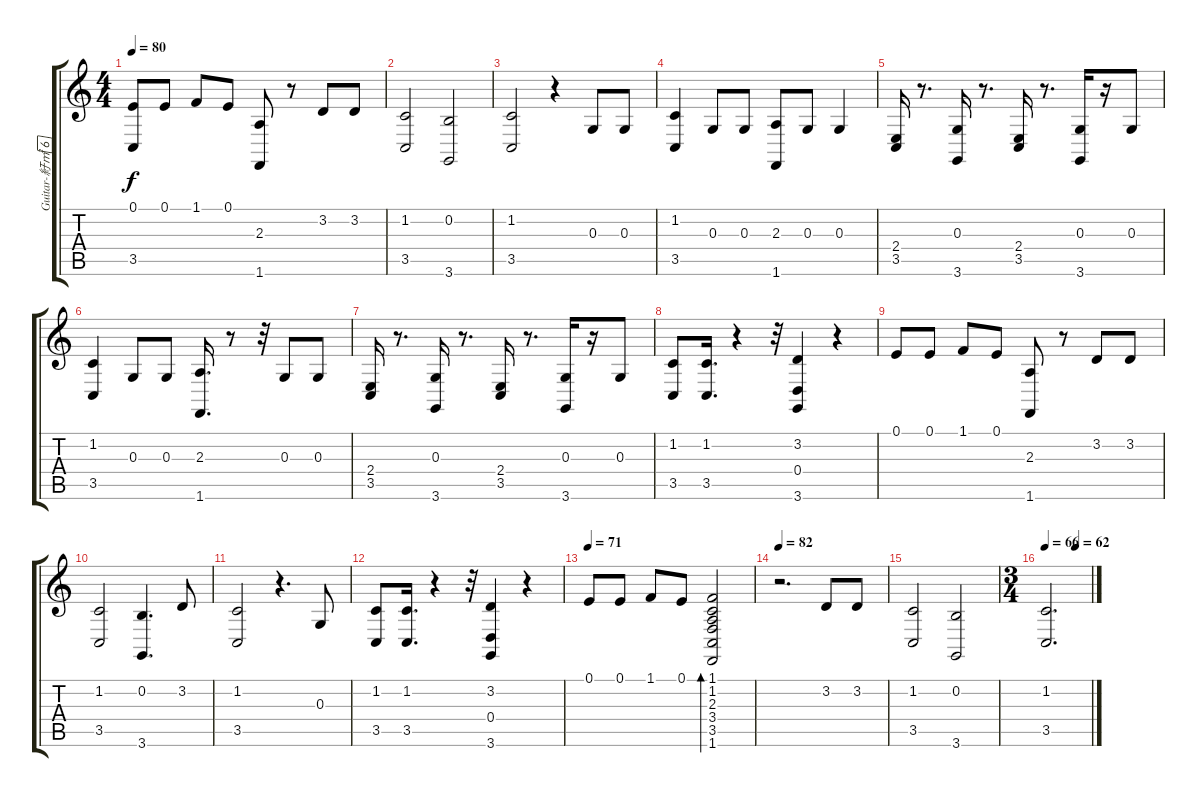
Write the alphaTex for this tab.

\track ("Guitar-紆㎡(solo)" "Guitar-紆㎡") {instrument vibraphone}
\staff {score tabs}
\tuning (E4 B3 G3 D3 A2 E2) {hide}
\ts (4 4)
\tempo 80
\clef g2
\ks c
(0.1 3.5).8{dy f} 0.1.8 1.1.8 0.1.8 (2.3 1.6).8 r.8 3.2.8 3.2.8 |
(1.2 3.5).2 (0.2 3.6).2 |
(1.2 3.5).2 r.4 0.3.8 0.3.8 |
(1.2 3.5).4 0.3.8 0.3.8 (2.3 1.6).8 0.3.8 0.3.4 |
(2.4 3.5).16 r.8{d} (0.3 3.6).16 r.8{d} (2.4 3.5).16 r.8{d} (0.3 3.6).16 r.16 0.3.8 |
(1.2 3.5).4 0.3.8 0.3.8 (2.3 1.6).16{d} r.8 r.32 0.3.8 0.3.8 |
(2.4 3.5).16 r.8{d} (0.3 3.6).16 r.8{d} (2.4 3.5).16 r.8{d} (0.3 3.6).16 r.16 0.3.8 |
(1.2 3.5).8 (1.2 3.5).16{d} r.4 r.32 (3.2 0.4 3.6).4 r.4 |
0.1.8 0.1.8 1.1.8 0.1.8 (2.3 1.6).8 r.8 3.2.8 3.2.8 |
(1.2 3.5).2 (0.2 3.6).4{d} 3.2.8 |
(1.2 3.5).2 r.4{d} 0.3.8 |
(1.2 3.5).8 (1.2 3.5).16{d} r.4 r.32 (3.2 0.4 3.6).4 r.4 |
\tempo 71
0.1.8 0.1.8 1.1.8 0.1.8 (1.1 1.2 2.3 3.4 3.5 1.6).2{bd 480} |
\tempo 82
r.2{d} 3.2.8 3.2.8 |
(1.2 3.5).2 (0.2 3.6).2 |
\ts (3 4)
\tempo 66
\tempo (62 0.6666666666666666)
(1.2 3.5).2{d}
